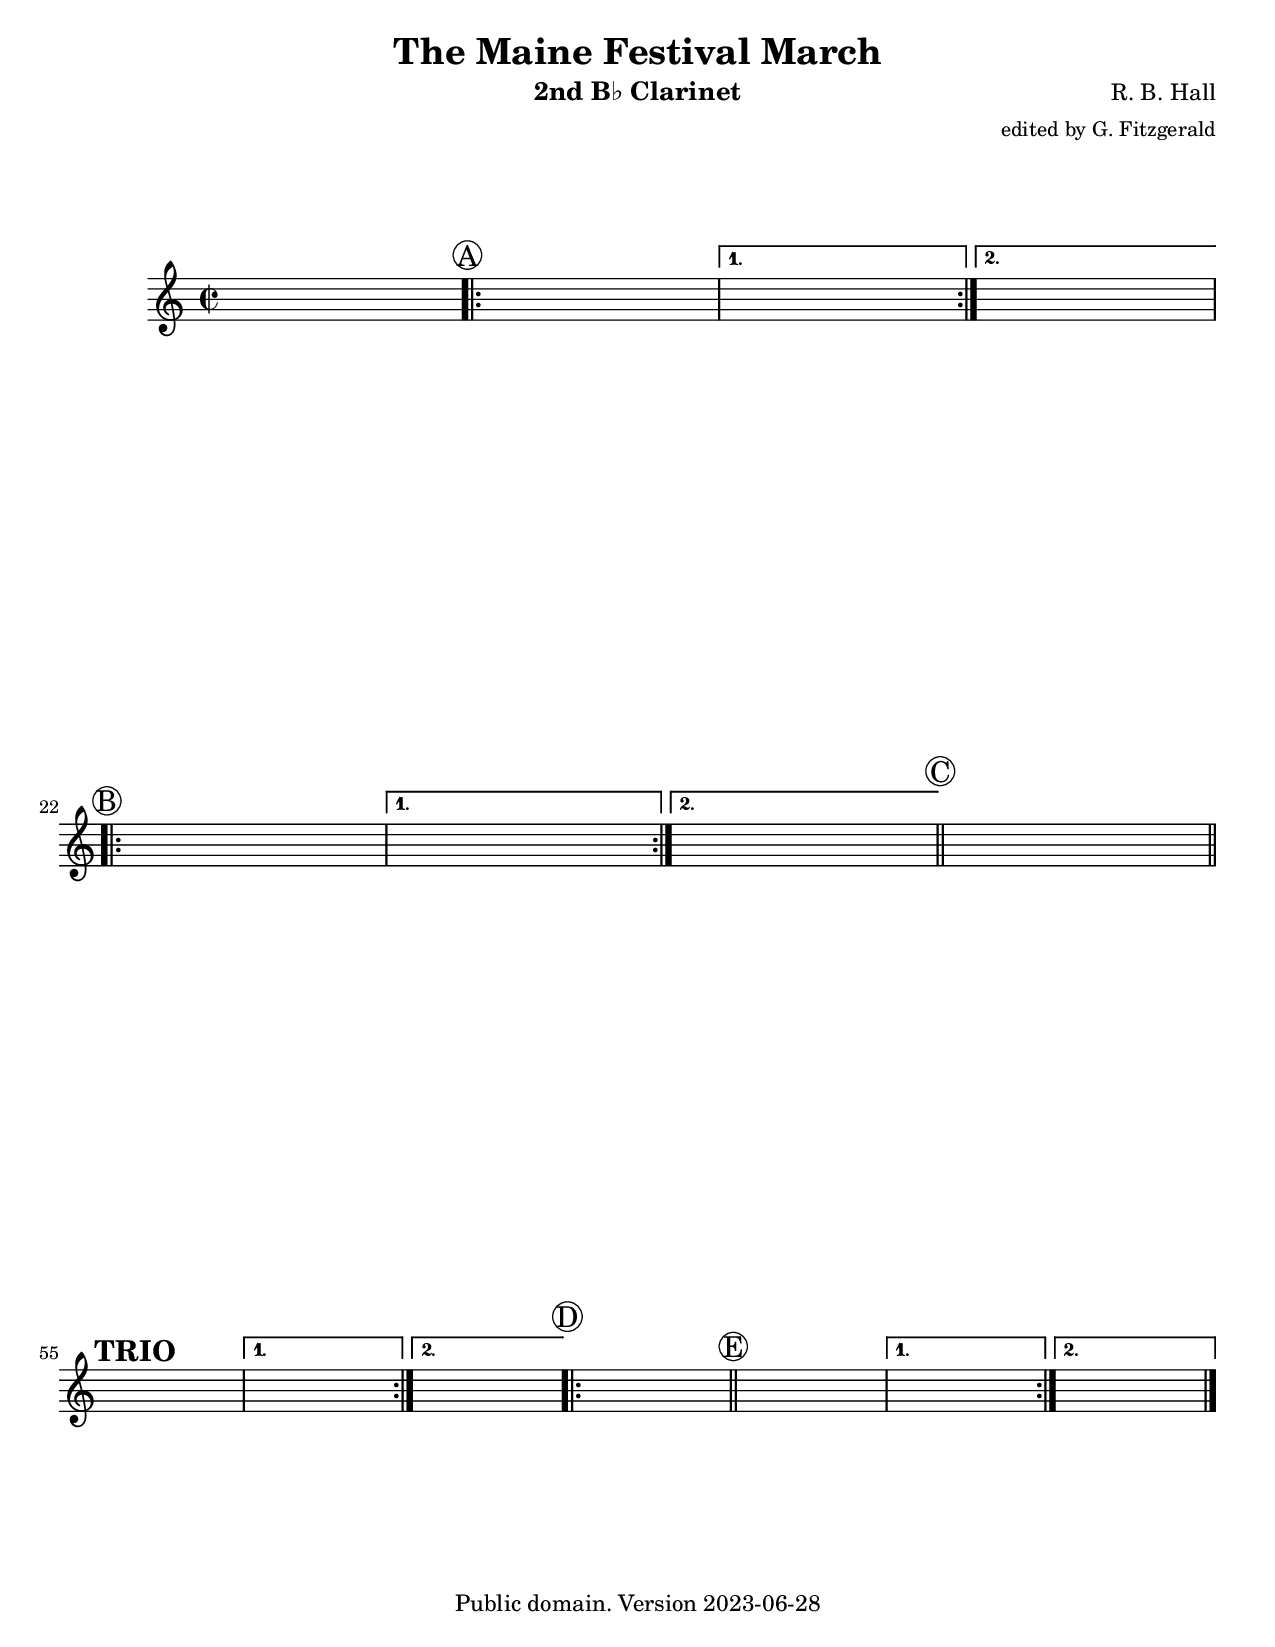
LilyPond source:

\version "2.24.1"
\version "2.24.1"
\include "changePitch.ly"

\pointAndClickOff

\header {
  title = "The Maine Festival March"
  composer = "R. B. Hall"
  arranger = \markup { \smaller "edited by G. Fitzgerald" }
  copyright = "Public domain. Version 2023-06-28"
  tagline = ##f
}

rehearsalMarks = \relative c' {
  \set Score.skipBars = ##t
  \override MultiMeasureRest.expand-limit = #1
  \set countPercentRepeats = ##t
  \set repeatCountVisibility = #(every-nth-repeat-count-visible 4)

  \time 2/2

  s1*4
  \mark \markup { \circle "A" }
  \repeat volta 2 {
    s1*15 |
  }
  \alternative {
    { s1 | }
    { s1 | }
  }
  \mark \markup { \circle "B" }
  \repeat volta 2 {
    s1*15 |
  }
  \alternative {
    { s1 | }
    { s1 | }
  }
  
  \bar "||"
  
  \mark \markup { \circle "C" }
  s1*16
  \bar "||" \break
  \mark \markup { \bold "TRIO" }
  \repeat volta 2 {
    s1*15 |
  }
  \alternative {
    { s1 | }
    { s1 | }
  }
  \mark \markup { \circle "D" }
  \repeat volta 2 {
    s1*12 | 
    \bar "||"
    \mark \markup { \circle "E" }
    s1*15
  }
  \alternative {
    { s1 | }
    { s1 \bar "|." }
  }
}

% Define patterns for changePitch/cPI/cPII/cPIII/cPIV
patI = { c4 r8 }
patII = { c4 c8 }
patIII = { c8[ r8 c8] }
patIV = { r8 \samePitch { c c } }

piccOne = \relative c''' {

}

oboeOne = \relative c'' {

}

oboeTwo = \relative c'' {

}

bassoonOne = \relative c {

}

% clarinetInEb - dup of flute

clarinetOne = \relative c''' {

}

clarinetTwo = \relative c'' {

}

clarinetThree = \relative c'' {

}

clarinetBass = \relative c'' {

}

saxAlto = \relative c'' {

}

saxTenor = \relative c'' {

}

saxBaritone = \relative c' {

}

trumpetOne = \relative c' {

}

trumpetTwo = \relative c' {

}

cornetSolo = \relative c''' {
  \key f \major
  
  a4.\f( bes16 a) g4.( a16 g) | f4 r8 e,8-. f-. g-. a-. bes-. |
  c4-. r c2->~ | c4 c,\p( f g) |
  %mark A
  \repeat volta 2 {
    a4.(\< gis8) a4.( gis8) | a4.(\> g8) f-. g-. a-. bes-. | 
    c4-.\! c-. c-. c-. | c4-. r \acciaccatura d8 c( b c d) |
    e4-. e-. d-. d-. | bes2 \acciaccatura d8 c( b c d) |
    e4-. e-. d-. d-. | a4 r8 c,( d e f g) |
    a4.(\< gis8) a4.( gis8) | a4.(\> g8) f-. g-. a-. bes-. |
    c4-.\! c-. c-. c-. | c4 r \acciaccatura d8 c( b c d ) |
    e4-. r8 c->\f b4-> a-> | g4-. r r2 | 
    r2 b->( | 
  }
  \alternative {
    { c4) c,(\p f g) | }
    { c4\repeatTie c-.\ff c-. c-. | }
  }
  %mark B
  \key aes \major
  
  \repeat volta 2 {
    c4-. c-. c2->~ | c4 c des d | ees4 g, aes a | bes2->( ees,) |
    c'4-. c-. c2->~ | c4 c des d | ees4 g, aes a | bes2->( ees,) |
    c'1~ | c4 des-. c-. bes-. | aes1~ | aes4 aes-. aes-. aes-. |
    aes'8( g f e f e f g) | aes2.->(\fff g8 f) | c'4 r c-> r | 
  }
  \alternative {
    { r4 c,-.\ff c-. c-. | }
    { r4 c,(\p f g) | }
  }
  %mark C
  \key f \major
  
  a4.(\< gis8) a4.( gis8) | a4.(\> g8) f-. g-. a-. bes-. | 
  c4-.\! c-. c-. c-. | c4-. r \acciaccatura d8 c( b c d) |
  e4-. e-. d-. d-. | bes2 \acciaccatura d8 c( b c d) |
  e4-. e-. d-. d-. | a4 r8 c,( d e f g) |
  a4.(\< gis8) a4.( gis8) | a4.(\> g8) f-. g-. a-. bes-. |
  c4-.\! c-. c-. c-. | c4 r \acciaccatura d8 c( b c d ) |
  e4-. r8 d->\f c4-> b-> | bes4-> a-> g-> gis-> |
  a4-> r g2->( | f4) r r2
  
  \bar "||" \break
  %TRIO
  \key bes \major
  
  \repeat volta 2 {
    r4 f-.\p\< g-. a-. | bes4-. c-. d-. ees-. | f2->\f f2-> | f2->~ f8 ees-. d-. c-. |
    bes4-. d-. c-. bes-. | f4 r r2 | g2( d'4. c8) | c4 r r2 |
    r4 f,-.\p\< g-. a-. | bes4-. c-. d-. ees-. | 
    f4-.\f r f4.->( fis8 | g4 ) r bes,4.->\ff(  c8 |
    d4) r r2 | R1 | r2 a2->( |
  }
  \alternative {
    { bes4) r r2 | }
    { bes4\repeatTie r r2 | }
  }
  %mark D
  \repeat volta 2 {
    R1*2 | d8-.\ff cis-. d-. ees-. d4-. c-. | bes4-. a-. g-. r |
    R1*2 | c8-. b-. c-. d-. c4-. bes-. | a4-. g-. f-. r |
    f'2.-> e4 | ees2. d4 | c4 bes a g | f4 r r2 |
    %mark E
    r4 f-.\fff g-. a-. | bes4-. c-. d-. ees-. | f2-> f2-> | f2->~ f8 ees-. d-. c-. |
    bes4-. d-. c-. bes-. | f4 r r2 | g2( d'4. c8) | c4 r r2 |
    r4 f,-. g-. a-. | bes4-. c-. d-. ees-. | 
    f4-. r f4.->( fis8 | g4 ) r bes,4.->(  c8 |
    d4) r r2 | R1 | r2 a2->( |
  }
  \alternative {
    { bes4) r r2 | }
    { bes4\repeatTie r bes r }
  }
}

cornetOne = \relative c'' {

}

cornetTwo = \relative c' {

}

cornetThree = \relative c' {

}

hornOne = \relative c'' {

}

hornTwo = \relative c' {

}

hornThree = \relative c'' {

}

hornFour = \relative c' {

}

tromboneOne = \relative c' {

}

tromboneTwo = \relative c' {

}

tromboneThree = \relative c {

}

baritoneTC = \relative c'' {

}

basses = \relative c {

}

drumSnareBass = \drummode {
  \clef percussion


}

percTimp = \relative c {

}

percBells = \relative c' {

}

dummyPart = \relative c'' {
  s1*4
  %mark A
  \repeat volta 2 {
    s1*15 |
  }
  \alternative {
    { s1 | }
    { s1 | }
  }
  %mark B
  \repeat volta 2 {
    s1*15 |
  }
  \alternative {
    { s1 | }
    { s1 | }
  }
  %mark C
  s1*16
  \bar "||" \break
  %TRIO
  \repeat volta 2 {
    s1*15 |
  }
  \alternative {
    { s1 | }
    { s1 | }
  }
  %mark D
  \repeat volta 2 {
    s1*12 | 
    \bar "||"
    %mark E
    s1*15
  }
  \alternative {
    { s1 | }
    { s1 \bar "|." }
  }
}



\paper {
  #(set-paper-size "letter")
  ragged-last-bottom = ##f
  ragged-bottom = ##f
}

\header {
  instrument = "2nd B♭ Clarinet"
}

\score {
  \new Staff  { 
    \set Staff.midiInstrument = "clarinet"

    \clef treble
    << \rehearsalMarks 
       \clarinetTwo >>
  }
  
  \layout { }
  \midi {
    \tempo 2 = 120
  }
}